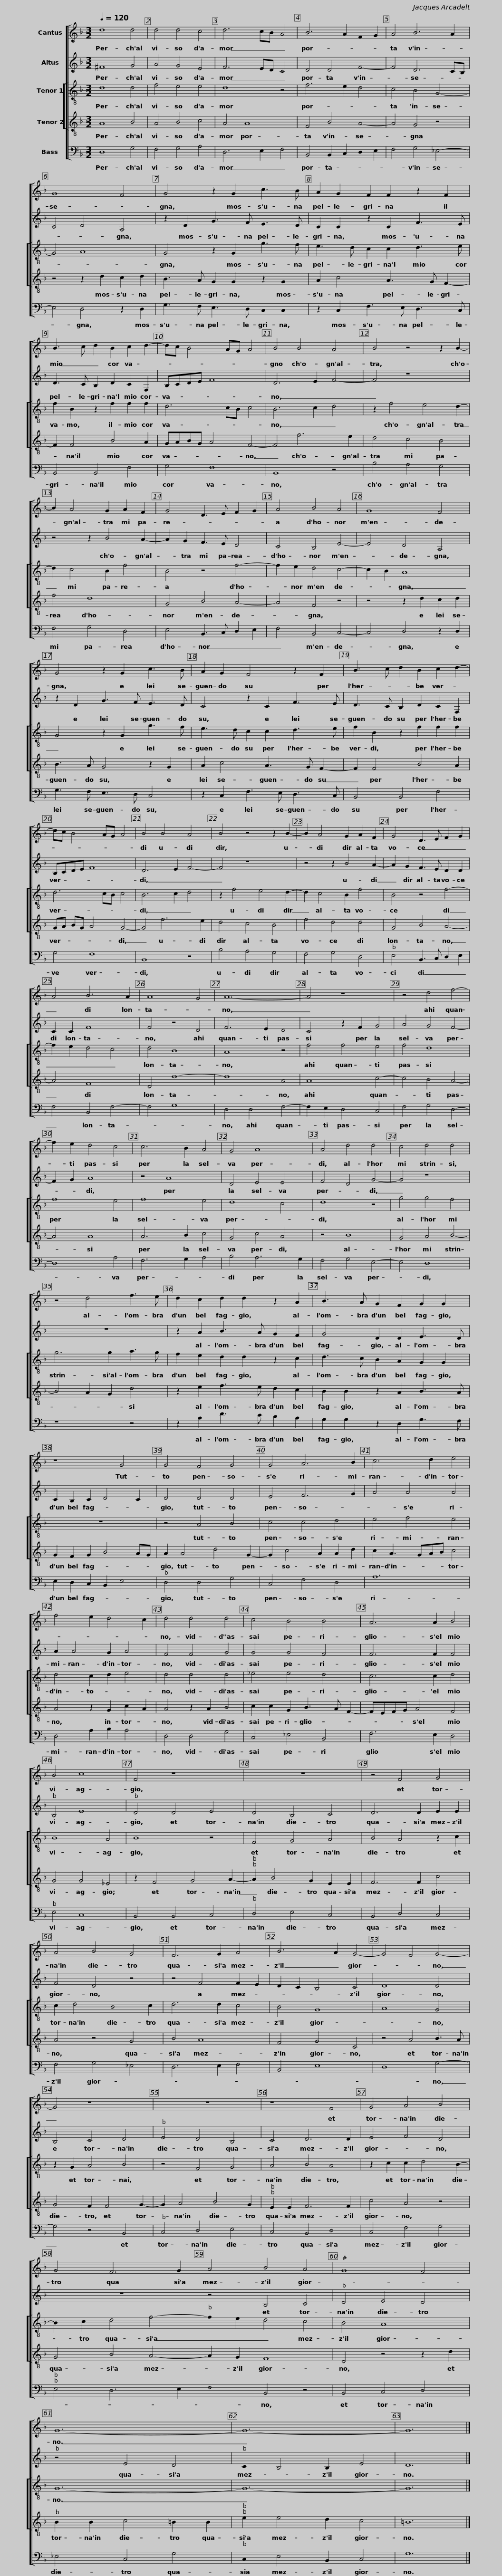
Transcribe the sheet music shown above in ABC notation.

X:1
%%score [ 1 2 [ 3 4 ] 5 ]
L:1/8
Q:1/4=120
M:3/2
I:linebreak $
K:F
V:1 treble
V:2 treble
V:3 treble-8
V:4 treble-8
V:5 bass
V:1
 d8 d4 | d4 d4 c4 | d6 cB A4 | B6 A2 F2 G2 | A4 B6 A2 |$ %5
 G8 F4 | G4 z2 G2 c3 B | A2 G2 F2 F2 z2 F2 |$ B3 c d2 B2 c2 d2- |$ dc B4 AG A4 | %10
 B4 B4 A4 | B4 z4 z2 B2- | B2 A4 G2 A2 F2 |$ G4 D3 E F2 G2 |$ A4 B4 A4 | %15
 G8 F4 | G4 z2 G2 c3 B |$ A2 G2 F4 z2 F2 |$ B3 c d2 B2 c2 d2- | dc B4 AG A4 | %20
 B4 B4 A4 | B4 z4 z2 B2- |$ B2 A4 G2 A2 F2 | G4 D3 E F2 G2 | A4 B6 A2 | %25
 A8 G4 |$ A12- | A4 z8 | z4 d4 f4- | f2 e2 d4 c4 | %30
 c6 B2 A4 | G4 A8 |$ A4 d4 d4 | c4 d4 d4 | z4 d4 f3 e | %35
 d2 c2 d2 d2 z2 A2 |$ B3 A G2 F2 G2 G2 | z8 G4 | G4 F4 G4 | G4 A6 B2 |$ %40
 c6 d2 e4 | f4 e2 d4 c2 | d4 d4 d4 | c4 B4 B4 |$ A6 A2 B4 |$ %45
 B4 c8 | F4 z8 | z12 | z4 F4 G4 |$ A4 B4 G4 | %50
 F6 G2 A4 |$ B6 A2 G4- | G4 F4 G4- | G4 z8 | z12 | %55
 z8 F4 |$ G4 A4 B4 |$ G4 F6 G2 | A4 B4 A4 | G8 F4 | %60
 G12- |$ G12- | G12 |] %63
V:2
 ^F8 G4 | A4 G4 E4 | F6 ED C4 | D4 D4 F4- | F4 D6 CB, |$ %5
 C4 D4 A,4 | z2 D2 G3 F E3 D | C2 C2 z2 C2 F3 E |$ D3 C B,2 D2 C2 F,2 |$ B,CDE F8 | %10
 D6 E2 F4- | F4 z8 | z4 z2 B4 A2- |$ A2 G2 F3 E D4 |$ C4 B,4 E4- | %15
 E4 D4 A,4 | z2 D2 G3 F E3 D |$ C4 z2 C2 F3 E |$ D3 C B,2 D2 C2 F,2 | B,CDE F8 | %20
 D6 E2 F4- | F4 z8 |$ z4 z2 B4 A2- | A2 G2 F3 E D2 D2 | C2 C2 F8 | %25
 F4 z4 D4 |$ F6 E2 D4 | C4 z2 F2 G4 | A4 G4 F4- | F2 G2 A8 | %30
 z4 A8 | D4 E4 E4 |$ F4 D4 G4- | G4 z8 | z12 | %35
 z2 A2 B3 A G2 F2 |$ G4 D2 D2 E3 D | C2 B,2 C2 D4 C2 | D4 D4 D4 | E4 F6 G2 |$ %40
 A4 A4 A4 | A2 A4 G2 A4 | F4 F4 G4 | G4 G4 F4 |$ F6 F2 F4 |$ %45
 B,4 E8 | D4 D4 E4 | D4 B,4 C4 | D6 D2 E2 E2 |$ F4 D4 z4 | %50
 z4 F4 F2 E2 |$ D2 C2 B,4 C4 | D8 D4 | B,4 C4 D4 | E4 D4 B,4 | %55
 C4 D6 D2 |$ E4 F4 D4 |$ z12 | z4 B,4 C4 | D4 E4 D4 | %60
 z4 E4 D4 |$ C2 B,4 B,2 E4 | D12 |] %63
V:3
 d8 d4 | f4 e4 e4 | d8 z4 | f6 e2 d4 | c4 B4 G4- |$ %5
 G4 A8 | G4 z2 G2 g3 f | e3 d c2 c2 d3 e |$ f2 B2 z2 f2 f2 f2 |$ d6 cB c4 | %10
 B6 c2 d4 | z2 f4 e4 d2- | d2 c4 B2 f4 |$ B4 z4 f4- |$ f2 e2 d4 c4- | %15
 c2 B2 A8 | G4 z2 G2 g3 f |$ e3 d c2 c2 d3 e |$ f2 B2 z2 f2 f2 f2 | d6 cB c4 | %20
 B6 c2 d4 | z2 f4 e4 d2- |$ d2 c4 B2 f4 | B4 z4 f4- | f2 e2 d4 c4 | %25
 d4 B8 |$ A8 z4 | f4 f4 e4 | f4 d8 | f8 e4 | %30
 f8 e4 | d8 c4 |$ d8 z4 | g4 g4 f4 | g6 g2 a3 g | %35
 f2 e2 d2 d2 z2 c2 |$ d3 c B2 A2 G2 G2 | z12 | z4 A4 B4 | c4 c4 d4 |$ %40
 e4 f4 e4 | d4 c2 d2 e4 | d4 d4 d4 | _e4 e4 d4 |$ c6 c2 d4 |$ %45
 B8 A4 | B8 z4 | F4 G4 A4 | B4 A4 z2 c2 |$ c2 d4 B4 c2 | %50
 d6 d2 c4 |$ B4 G8 | A8 G4 | z2 G2 A4 B4 | z4 F4 G4 | %55
 A4 B4 A4 |$ z2 c2 c2 d4 B2- |$ B2 c2 d4 f4- | f2 e2 d4 c4 | B4 A8 | %60
 G12- |$ G12- | G12 |] %63
V:4
 A8 B4 | A4 B4 c4 | A4 A8 | F4 B4 A4- | A4 G4 z4 |$ %5
 z4 z2 d2 c2 d2 | B3 A G2 G2 z2 G2 | A2 c4 A3 G F2- |$ F2 F4 B4 A2 |$ GABG A4 F4- | %10
 F4 f6 e2 | d4 c4 B4 | f4 d8 |$ G4 B4 A4- |$ A4 F4 z4 | %15
 z4 z2 d2 c2 d2 | B3 A G4 z2 G2 |$ A2 c4 A3 G F2- |$ F2 F4 B4 A2 | GA BG A4 G4- | %20
 G4 f6 e2 | d4 c4 B4 |$ f4 d4 d4 | G4 B4 A4- | A4 F8 | %25
 D4 d8- |$ d8 A4 | A8 c4- | c4 B4 A4- | A4 A8 | %30
 A6 B2 c4 | G4 c4 A4 |$ z4 B8 | G4 A4 B4- | B4 A2 G2 d4 | %35
 z2 e2 f3 e d2 c2 |$ B2 B2 z2 A2 B3 A | G2 F2 G2 B4 AG | A2 A4 d4 G2- | G2 c4 A2 A2 d2 |$ %40
 c2 A3 GAB c4 | A4 z2 G2 c2 A2 | A4 z2 A2 B4 | c2 c2 G2 B3 A F2- |$ FEFG A4 F4 |$ %45
 G4 G4 _E4 | z2 F4 G4 A2- | A2 B4 G2 E2 E2 | F6 F2 c4 |$ A4 z4 G4 | %50
 B4 A8 |$ F4 G4 C4 | z4 A4 B3 A | G4 F2 F4 G2- | G2 A4 B4 G2 | %55
 E2 E2 F6 F2 |$ c4 A4 z4 |$ G4 B4 A4- | A2 G2 F8 | D4 z4 z2 d2 | %60
 B2 B2 c4 =B2 B2 |$ e2 e4 d2 c4 | =B12 |] %63
V:5
 D,8 G,4 | F,4 G,4 A,4 | D,6 E,2 F,4 | B,,4 B,,2 C,2 D,2 E,2 | F,4 G,4 _E,4- |$ %5
 E,4 D,4 z2 D,2 | G,3 F, E,3 D, C,2 C,2 | z2 C,2 F,3 E, D,3 C, |$ B,,4 B,,4 F,4 |$ G,4 F,8 | %10
 B,,8 z4 | B,4 A,4 G,4 | F,4 G,4 D,4 |$ E,4 B,,3 C, D,2 E,2 |$ F,4 B,,4 C,4- | %15
 C,4 D,4 z2 D,2 | G,3 F, E,3 D, C,4 |$ z2 C,2 F,3 E, D,3 C, |$ B,,4 B,,4 F,4 | G,4 F,8 | %20
 B,,8 z4 | B,4 A,4 G,4 |$ F,4 G,4 D,4 | E,4 B,,3 C, D,2 E,2 | F,4 B,,4 F,4- | %25
 F,4 G,8 |$ D,4 D,4 F,4- | F,2 E,2 D,4 C,4 | F,4 G,4 D,4- | D,8 A,4 | %30
 F,6 G,2 A,4 | B,4 A,6 G,2 |$ F,4 G,4 E,4- | E,4 D,8 | z8 z4 | %35
 z2 A,2 D3 C B,2 A,2 |$ G,2 G,2 z2 D,2 G,3 F, | E,2 D,2 C,2 B,,2 E,4 | D,4 D,4 G,4 | C,4 F,4 D,4 |$ %40
 A,12 | D,4 A,2 B,2 A,4 | D,4 D,4 G,4 | C,4 _E,4 B,,4 |$ F,6 E,2 D,4 |$ %45
 E,4 C,8 | B,,4 B,,4 C,4 | D,4 E,4 C,4 | B,,4 D,4 C,4 |$ F,4 G,4 _E,4 | %50
 D,6 E,2 F,4 |$ B,,4 E,8 | D,8 G,4- | G,4 z4 B,,4 | C,4 D,4 E,4 | %55
 C,4 B,,4 D,4 |$ C,4 F,4 G,4 |$ E,4 D,6 E,2 | F,4 B,,4 z4 | B,,4 C,4 D,4 | %60
 _E,4 C,4 G,4 |$ C,2 E,4 B,,2 C,4 | G,12 |] %63
